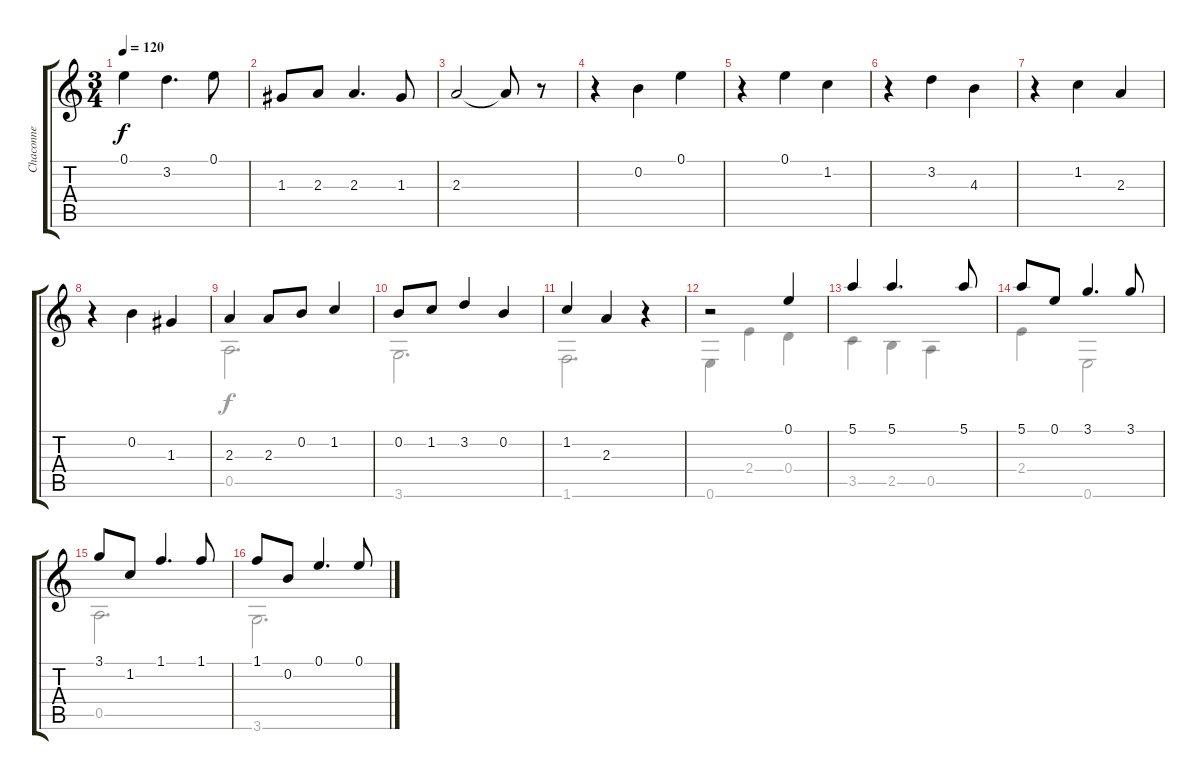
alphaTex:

\track ("Chaconne " "Chaconne ") {instrument acousticguitarnylon}
\staff {score tabs}
\tuning (E4 B3 G3 D3 A2 E2) {hide}
\voice
\ts (3 4)
\tempo 120
\clef g2
\ks c
0.1.4{dy f} 3.2.4{d} 0.1.8 |
1.3.8 2.3.8 2.3.4{d} 1.3.8 |
2.3.2 2.3{t}.8 r.8 |
r.4 0.2.4 0.1.4 |
r.4 0.1.4 1.2.4 |
r.4 3.2.4 4.3.4 |
r.4 1.2.4 2.3.4 |
r.4 0.2.4 1.3.4 |
2.3.4 2.3.8 0.2.8 1.2.4 |
0.2.8 1.2.8 3.2.4 0.2.4 |
1.2.4 2.3.4 r.4 |
r.2 0.1.4 |
5.1.4 5.1.4{d} 5.1.8 |
5.1.8 0.1.8 3.1.4{d} 3.1.8 |
3.1.8 1.2.8 1.1.4{d} 1.1.8 |
1.1.8 0.2.8 0.1.4{d} 0.1.8
\voice
\clef g2
\ottava regular
\simile none
\ks c
|
|
|
|
|
|
|
|
0.5.2{d} |
3.6.2{d} |
1.6.2{d} |
0.6.4 2.4.4 0.4.4 |
3.5.4 2.5.4 0.5.4 |
2.4.4 0.6.2 |
0.5.2{d} |
3.6.2{d}
